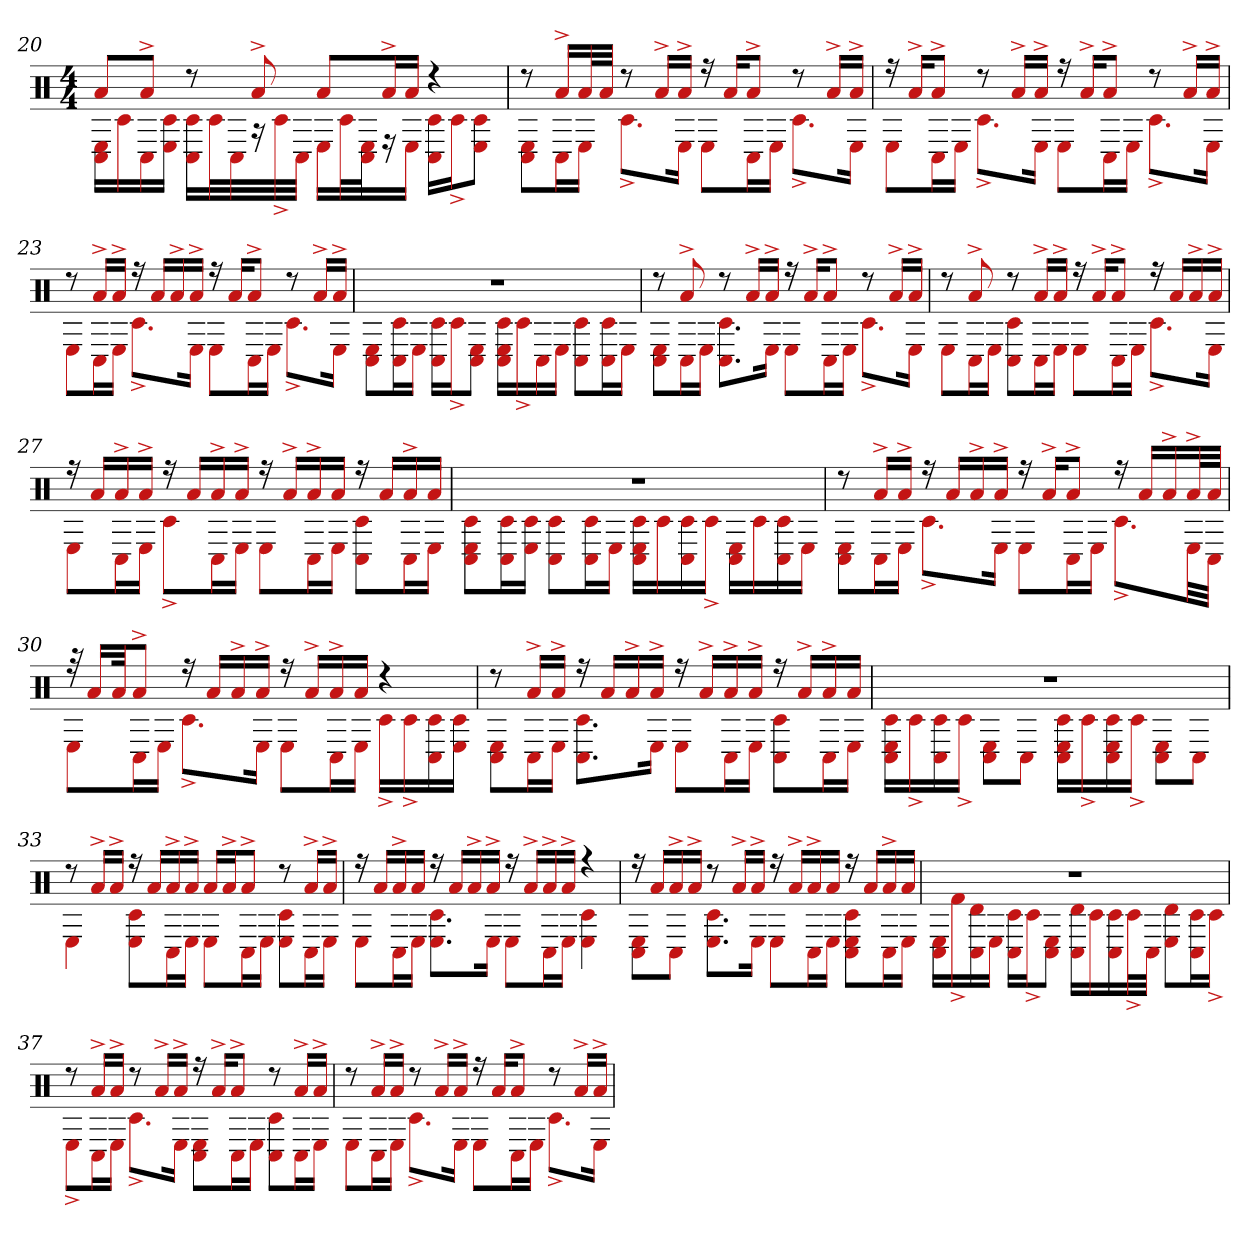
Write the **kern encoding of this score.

**kern
*part1
*staff1
*clefX
*k[]
*M4/4
=20
*^
8aL	16C# 16ELL
.	16c#
8a^J	16C#
.	16E 16c#JJ
8r	16C# 16c#LL
.	32c#L
.	32C#
8a^	16r
.	32c#^
.	32C#JJJ
8aL	16ELL
.	32c#L
.	32E 32C#J
16a^L	16r
16aJJ	16EJJ
4r	16C# 16c#LL
.	16c#^J
.	8E 8c#J
=21	=21
8r	8E 8C#L
16a^LL	16C#L
32aL	16EJJ
32aJJJ	.
8r	8.c#^L
16a^LL	.
16a^JJ	16EJk
16r	8EL
16aKL	.
8a^J	16C#L
.	16EJJ
8r	8.c#^L
16a^LL	.
16a^JJ	16EJk
=22	=22
16r	8EL
16a^KL	.
8a^J	16C#L
.	16EJJ
8r	8.c#^L
16a^LL	.
16a^JJ	16EJk
16r	8EL
16a^KL	.
8a^J	16C#L
.	16EJJ
8r	8.c#^L
16a^LL	.
16a^JJ	16EJk
=23	=23
8r	8EL
16a^LL	16C#L
16a^JJ	16EJJ
16r	8.c#^L
16aLL	.
16a^	.
16a^JJ	16EJk
16r	8EL
16aKL	.
8a^J	16C#L
.	16EJJ
8r	8.c#^L
16a^LL	.
16a^JJ	16EJk
=24	=24
1r	8C# 8EL
.	16C# 16c#L
.	16EJJ
.	16C# 16c#LL
.	16c#^J
.	8C# 8EJ
.	16C# 16E 16c#LL
.	16c#^
.	16C#
.	16EJJ
.	8C# 8c#L
.	16c# 16C#L
.	16EJJ
=25	=25
8r	8C# 8EL
8a^	16C#L
.	16EJJ
8r	8.C# 8.c#L
16a^LL	.
16a^JJ	16EJk
16r	8EL
16a^KL	.
8a^J	16C#L
.	16EJJ
8r	8.c#^L
16a^LL	.
16a^JJ	16EJk
=26	=26
8r	8EL
8a^	16C#L
.	16EJJ
8r	8C# 8c#L
16a^LL	16C#L
16a^JJ	16EJJ
16r	8EL
16a^KL	.
8a^J	16C#L
.	16EJJ
16r	8.c#^L
16aLL	.
16a^	.
16a^JJ	16EJk
=27	=27
16r	8EL
16aLL	.
16a^	16C#L
16a^JJ	16EJJ
16r	8c#^L
16aLL	.
16a^	16C#L
16a^JJ	16EJJ
16r	8EL
16a^LL	.
16a^	16C#L
16aJJ	16EJJ
16r	8C# 8c#L
16aLL	.
16a^	16C#L
16aJJ	16EJJ
=28	=28
1r	8C# 8c# 8EL
.	16C# 16c#L
.	16E 16c#JJ
.	8C# 8c#L
.	16C# 16c#L
.	16EJJ
.	16C# 16E 16c#LL
.	16c#
.	16C# 16c#
.	16c#^JJ
.	16C# 16ELL
.	16c#
.	16C# 16c#
.	16EJJ
=29	=29
8r	8C# 8EL
16a^LL	16C#L
16a^JJ	16EJJ
16r	8.c#^L
16aLL	.
16a^	.
16a^JJ	16EJk
16r	8EL
16a^KL	.
8a^J	16C#L
.	16EJJ
16r	8.c#^L
16aLL	.
16a^	.
32a^L	32ELL
32aJJJ	32C#JJJ
=30	=30
32r	8EL
16aLL	.
32aJk	.
8a^J	16C#L
.	16EJJ
16r	8.c#^L
16aLL	.
16a^	.
16a^JJ	16EJk
16r	8EL
16a^LL	.
16a^	16C#L
16aJJ	16EJJ
4r	16c#^LL
.	16c#^
.	16C# 16c#
.	16c# 16EJJ
=31	=31
8r	8C# 8EL
16a^LL	16C#L
16a^JJ	16EJJ
16r	8.C# 8.c#L
16aLL	.
16a^	.
16a^JJ	16EJk
16r	8EL
16a^LL	.
16a^	16C#L
16a^JJ	16EJJ
16r	8C# 8c#L
16a^LL	.
16a^	16C#L
16aJJ	16EJJ
=32	=32
1r	16C# 16c# 16ELL
.	16c#^
.	16C# 16c#
.	16c#^JJ
.	8C# 8EL
.	8C#J
.	16C# 16c# 16ELL
.	16c#^
.	16E 16C# 16c#
.	16c#^JJ
.	8C# 8EL
.	8C#J
=33	=33
8r	4E
16a^LL	.
16a^JJ	.
16r	8E 8c#L
16aLL	.
16a^	16C#L
16a^JJ	16EJJ
16aLL	8EL
16a^J	.
8a^J	16C#L
.	16EJJ
8r	8E 8c#L
16a^LL	16C#L
16a^JJ	16EJJ
=34	=34
16r	8EL
16aLL	.
16a^	16C#L
16aJJ	16EJJ
16r	8.E 8.c#L
16aLL	.
16a^	.
16a^JJ	16EJk
16r	8EL
16a^LL	.
16a^	16C#L
16a^JJ	16EJJ
4r	4E 4c#
=35	=35
16r	8C# 8EL
16aLL	.
16a^	8C#J
16a^JJ	.
8r	8.E 8.c#L
16a^LL	.
16a^JJ	16EJk
16r	8EL
16a^LL	.
16a^	16C#L
16aJJ	16EJJ
16r	8C# 8E 8c#L
16aLL	.
16a^	16C#L
16aJJ	16EJJ
=36	=36
1r	16C# 16ELL
.	16f#^
.	16C# 16d
.	16EJJ
.	16C# 16c#LL
.	16c#^J
.	8C# 8EJ
.	16C# 16dLL
.	16c#
.	16C# 16c#
.	32c#^L
.	32C#JJJ
.	8d 8EL
.	16C# 16c#L
.	16c#^JJ
=37	=37
8r	8E^L
16a^LL	16C#L
16a^JJ	16EJJ
8r	8.c#^L
16a^LL	.
16a^JJ	16EJk
16r	8C# 8EL
16a^KL	.
8a^J	16C#L
.	16EJJ
8r	8C# 8c#L
16a^LL	16C#L
16a^JJ	16EJJ
=38	=38
8r	8EL
16a^LL	16C#L
16a^JJ	16EJJ
8r	8.c#^L
16a^LL	.
16a^JJ	16EJk
16r	8EL
16aKL	.
8a^J	16C#L
.	16EJJ
8r	8.c#^L
16a^LL	.
16a^JJ	16EJk
*v	*v
=
*-
